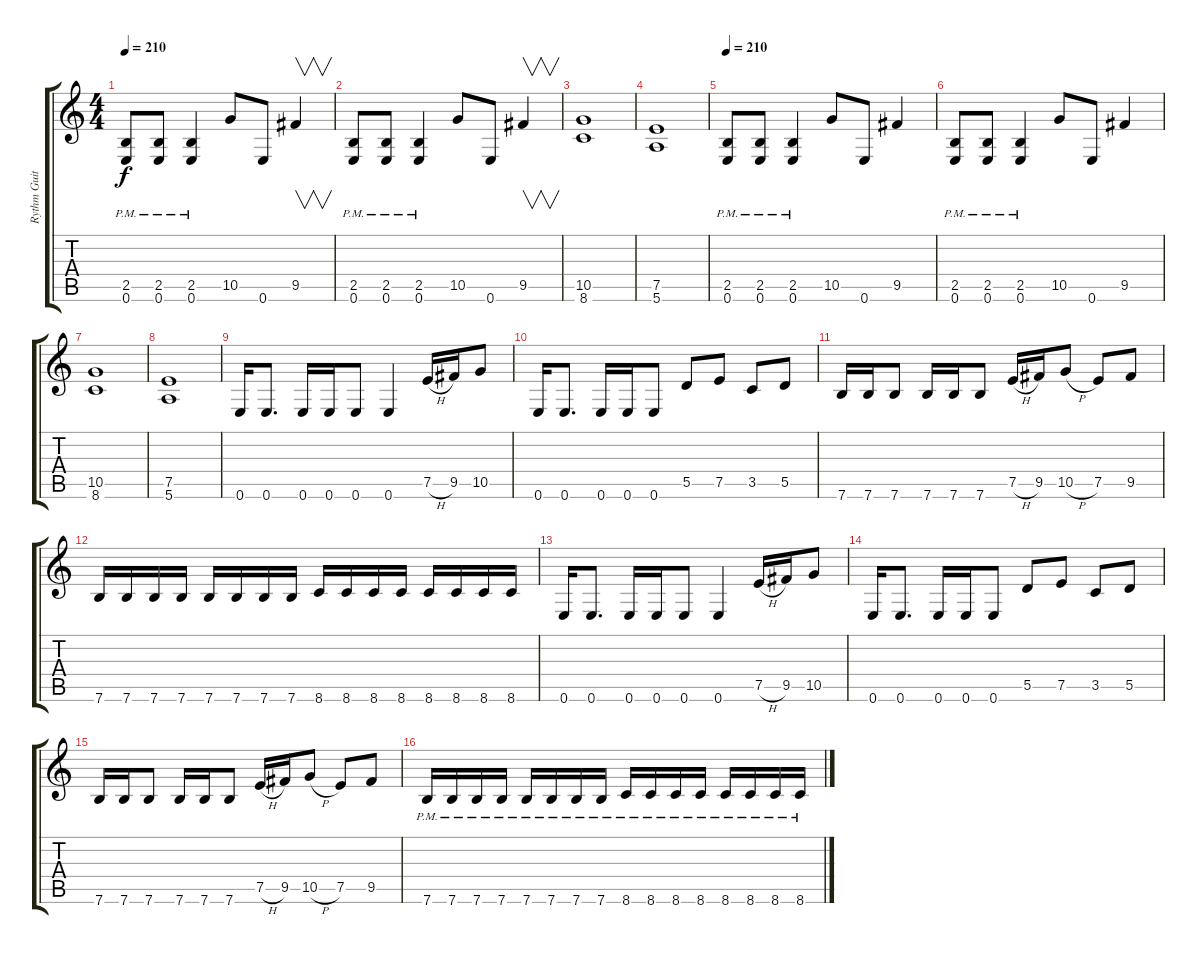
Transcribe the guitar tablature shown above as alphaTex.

\track ("Rythm Guitar" "Rythm Guit") {instrument distortionguitar}
\staff {score tabs}
\tuning (E4 B3 G3 D3 A2 E2) {hide}
\ts (4 4)
\tempo 210
\clef g2
\ks c
(2.5{pm} 0.6).8{dy f} (2.5{pm} 0.6).8 (2.5{pm} 0.6).4 10.5.8 0.6.8 9.5.4{v} |
(2.5{pm} 0.6).8 (2.5{pm} 0.6).8 (2.5{pm} 0.6).4 10.5.8 0.6.8 9.5.4{v} |
(10.5 8.6).1 |
(7.5 5.6).1 |
\tempo 210
(2.5{pm} 0.6).8 (2.5{pm} 0.6).8 (2.5{pm} 0.6).4 10.5.8 0.6.8 9.5.4 |
(2.5{pm} 0.6).8 (2.5{pm} 0.6).8 (2.5{pm} 0.6).4 10.5.8 0.6.8 9.5.4 |
(10.5 8.6).1 |
(7.5 5.6).1 |
0.6.16 0.6.8{d} 0.6.16 0.6.16 0.6.8 0.6.4 7.5{h}.16 9.5.16 10.5.8 |
0.6.16 0.6.8{d} 0.6.16 0.6.16 0.6.8 5.5.8 7.5.8 3.5.8 5.5.8 |
7.6.16 7.6.16 7.6.8 7.6.16 7.6.16 7.6.8 7.5{h}.16 9.5.16 10.5{h}.8 7.5.8 9.5.8 |
7.6.16 7.6.16 7.6.16 7.6.16 7.6.16 7.6.16 7.6.16 7.6.16 8.6.16 8.6.16 8.6.16 8.6.16 8.6.16 8.6.16 8.6.16 8.6.16 |
0.6.16 0.6.8{d} 0.6.16 0.6.16 0.6.8 0.6.4 7.5{h}.16 9.5.16 10.5.8 |
0.6.16 0.6.8{d} 0.6.16 0.6.16 0.6.8 5.5.8 7.5.8 3.5.8 5.5.8 |
7.6.16 7.6.16 7.6.8 7.6.16 7.6.16 7.6.8 7.5{h}.16 9.5.16 10.5{h}.8 7.5.8 9.5.8 |
7.6{pm}.16 7.6{pm}.16 7.6{pm}.16 7.6{pm}.16 7.6{pm}.16 7.6{pm}.16 7.6{pm}.16 7.6{pm}.16 8.6{pm}.16 8.6{pm}.16 8.6{pm}.16 8.6{pm}.16 8.6{pm}.16 8.6{pm}.16 8.6{pm}.16 8.6{pm}.16
